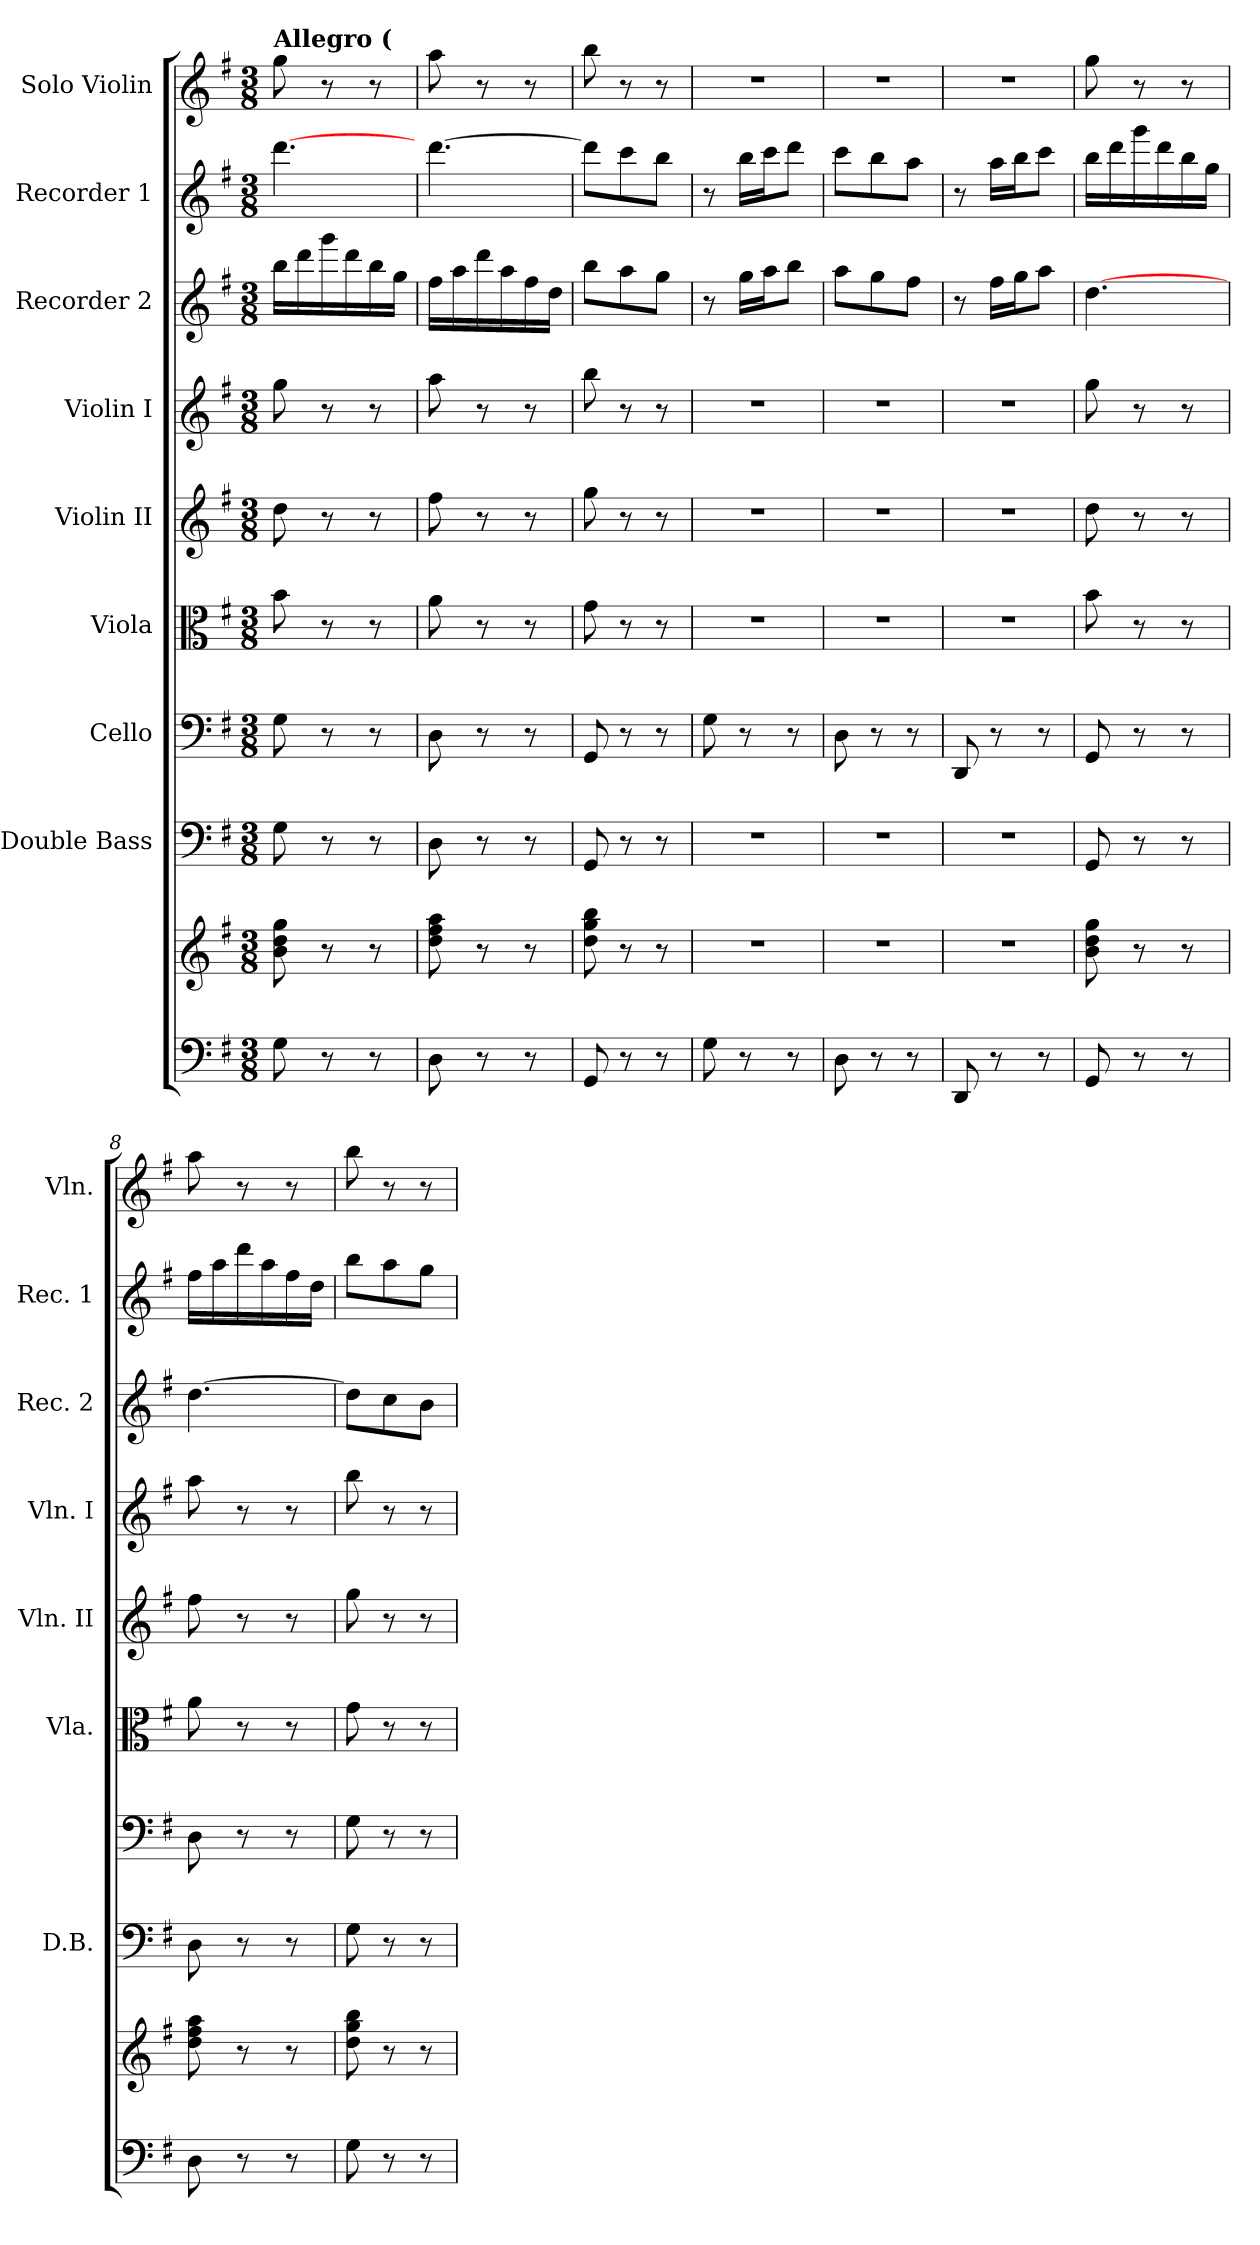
**kern	**kern	**kern	**kern	**kern	**kern	**kern	**kern	**kern	**kern
*part9	*part9	*part8	*part7	*part6	*part5	*part4	*part3	*part2	*part1
*staff10	*staff9	*staff8	*staff7	*staff6	*staff5	*staff4	*staff3	*staff2	*staff1
*	*	*I"Double Bass	*I"Cello	*I"Viola	*I"Violin II	*I"Violin I	*I"Recorder 2	*I"Recorder 1	*I"Solo Violin
*	*	*I'D.B.	*	*I'Vla.	*I'Vln. II	*I'Vln. I	*I'Rec. 2	*I'Rec. 1	*I'Vln.
*clefF4	*clefG2	*clefF4	*clefF4	*clefC3	*clefG2	*clefG2	*clefG2	*clefG2	*clefG2
*	*	*ITrd7c12	*	*	*	*	*	*	*
*k[f#]	*k[f#]	*k[f#]	*k[f#]	*k[f#]	*k[f#]	*k[f#]	*k[f#]	*k[f#]	*k[f#]
*G:	*G:	*G:	*G:	*G:	*G:	*G:	*G:	*G:	*G:
*M3/8	*M3/8	*M3/8	*M3/8	*M3/8	*M3/8	*M3/8	*M3/8	*M3/8	*M3/8
=1	=1	=1	=1	=1	=1	=1	=1	=1	=1
!	!	!	!	!	!	!	!	!	!LO:TX:a:B:t=Allegro (
8G\	8b\ 8dd\ 8gg\	8GG\	8G\	8b\	8dd\	8gg\	16bb\LL	[4.ddd\	8gg\
.	.	.	.	.	.	.	16ddd\	.	.
8r	8r	8r	8r	8r	8r	8r	16ggg\	.	8r
.	.	.	.	.	.	.	16ddd\	.	.
8r	8r	8r	8r	8r	8r	8r	16bb\	.	8r
.	.	.	.	.	.	.	16gg\JJ	.	.
=2	=2	=2	=2	=2	=2	=2	=2	=2	=2
8D\	8dd\ 8ff#\ 8aa\	8DD\	8D\	8a\	8ff#\	8aa\	16ff#\LL	[4.ddd\	8aa\
.	.	.	.	.	.	.	16aa\	.	.
8r	8r	8r	8r	8r	8r	8r	16ddd\	.	8r
.	.	.	.	.	.	.	16aa\	.	.
8r	8r	8r	8r	8r	8r	8r	16ff#\	.	8r
.	.	.	.	.	.	.	16dd\JJ	.	.
=3	=3	=3	=3	=3	=3	=3	=3	=3	=3
8GG/	8dd\ 8gg\ 8bb\	8GGG/	8GG/	8g\	8gg\	8bb\	8bb\L	8ddd\L]	8bb\
8r	8r	8r	8r	8r	8r	8r	8aa\	8ccc\	8r
8r	8r	8r	8r	8r	8r	8r	8gg\J	8bb\J	8r
=4	=4	=4	=4	=4	=4	=4	=4	=4	=4
8G\	4.r	4.r	8G\	4.r	4.r	4.r	8r	8r	4.r
8r	.	.	8r	.	.	.	16gg\LL	16bb\LL	.
.	.	.	.	.	.	.	16aa\J	16ccc\J	.
8r	.	.	8r	.	.	.	8bb\J	8ddd\J	.
=5	=5	=5	=5	=5	=5	=5	=5	=5	=5
8D\	4.r	4.r	8D\	4.r	4.r	4.r	8aa\L	8ccc\L	4.r
8r	.	.	8r	.	.	.	8gg\	8bb\	.
8r	.	.	8r	.	.	.	8ff#\J	8aa\J	.
=6	=6	=6	=6	=6	=6	=6	=6	=6	=6
8DD/	4.r	4.r	8DD/	4.r	4.r	4.r	8r	8r	4.r
8r	.	.	8r	.	.	.	16ff#\LL	16aa\LL	.
.	.	.	.	.	.	.	16gg\J	16bb\J	.
8r	.	.	8r	.	.	.	8aa\J	8ccc\J	.
=7	=7	=7	=7	=7	=7	=7	=7	=7	=7
8GG/	8b\ 8dd\ 8gg\	8GGG/	8GG/	8b\	8dd\	8gg\	[4.dd\	16bb\LL	8gg\
.	.	.	.	.	.	.	.	16ddd\	.
8r	8r	8r	8r	8r	8r	8r	.	16ggg\	8r
.	.	.	.	.	.	.	.	16ddd\	.
8r	8r	8r	8r	8r	8r	8r	.	16bb\	8r
.	.	.	.	.	.	.	.	16gg\JJ	.
!!LO:PB:g=z
=8	=8	=8	=8	=8	=8	=8	=8	=8	=8
8D\	8dd\ 8ff#\ 8aa\	8DD\	8D\	8a\	8ff#\	8aa\	[4.dd\	16ff#\LL	8aa\
.	.	.	.	.	.	.	.	16aa\	.
8r	8r	8r	8r	8r	8r	8r	.	16ddd\	8r
.	.	.	.	.	.	.	.	16aa\	.
8r	8r	8r	8r	8r	8r	8r	.	16ff#\	8r
.	.	.	.	.	.	.	.	16dd\JJ	.
=9	=9	=9	=9	=9	=9	=9	=9	=9	=9
8G\	8dd\ 8gg\ 8bb\	8GG\	8G\	8g\	8gg\	8bb\	8dd\L]	8bb\L	8bb\
8r	8r	8r	8r	8r	8r	8r	8cc\	8aa\	8r
8r	8r	8r	8r	8r	8r	8r	8b\J	8gg\J	8r
=	=	=	=	=	=	=	=	=	=
*-	*-	*-	*-	*-	*-	*-	*-	*-	*-
